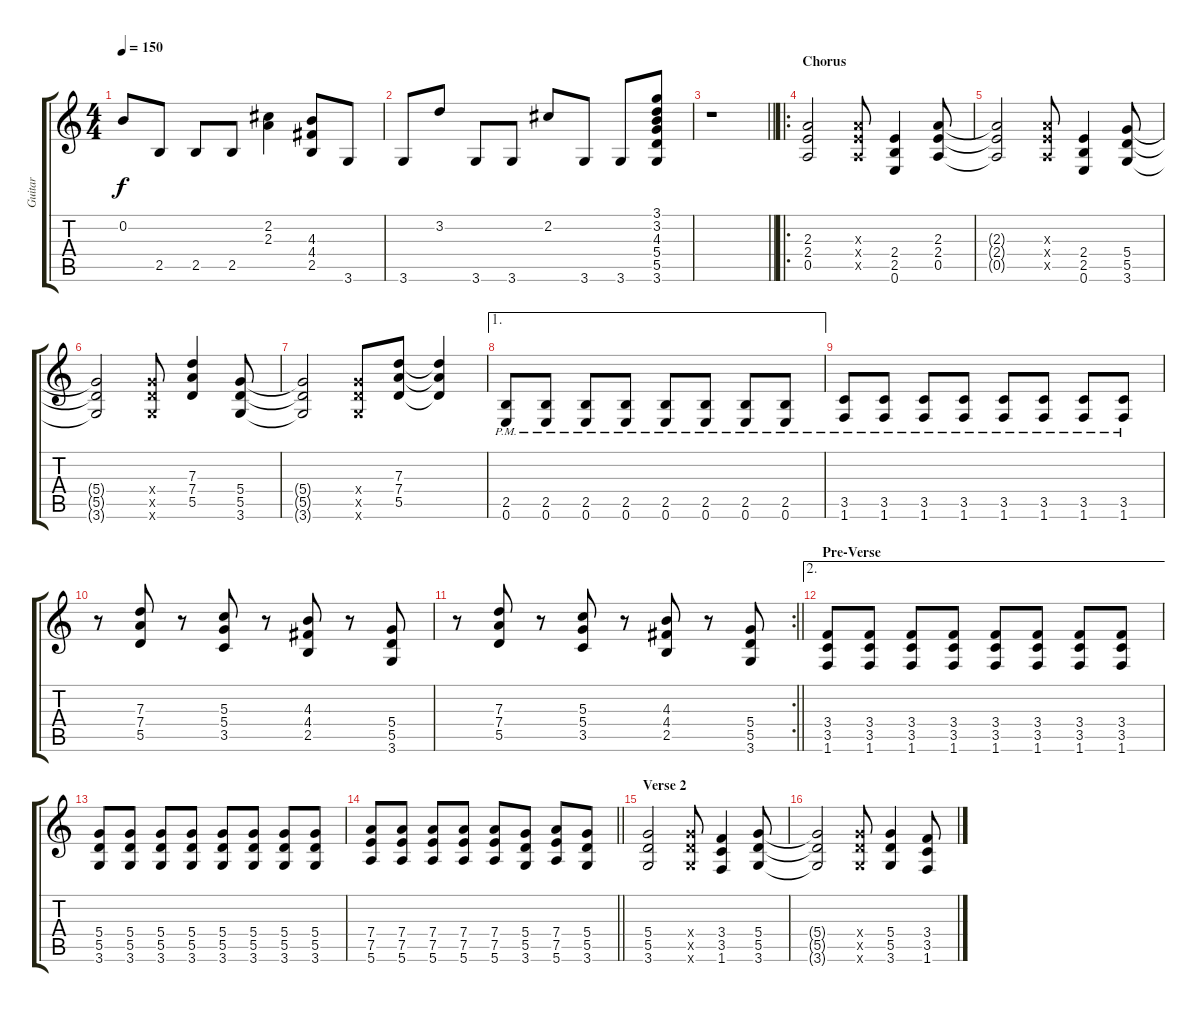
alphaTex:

\track ("Guitar" "Guitar") {instrument overdrivenguitar}
\staff {score tabs}
\tuning (E4 B3 G3 D3 A2 E2) {hide}
\ts (4 4)
\tempo 150
\clef g2
\ks c
0.2.8{dy f} 2.5.8 2.5.8 2.5.8 (2.2 2.3).4 (4.3 4.4 2.5).8 3.6.8 |
3.6.8 3.2.8 3.6.8 3.6.8 2.2.8 3.6.8 3.6.8 (3.1 3.2 4.3 5.4 5.5 3.6).8 |
\barLineRight lightlight
r.1 |
\ro
\section ("" "Chorus")
(2.3 2.4 0.5).2 (2.3{x} 2.4{x} 0.5{x}).8 (2.4 2.5 0.6).4 (2.3 2.4 0.5).8 |
(2.3{t} 2.4{t} 0.5{t}).2 (2.3{x} 2.4{x} 0.5{x}).8 (2.4 2.5 0.6).4 (5.4 5.5 3.6).8 |
(5.4{t} 5.5{t} 3.6{t}).2 (5.4{x} 5.5{x} 3.6{x}).8 (7.3 7.4 5.5).4 (5.4 5.5 3.6).8 |
(5.4{t} 5.5{t} 3.6{t}).2 (5.4{x} 5.5{x} 3.6{x}).8 (7.3 7.4 5.5).8 (7.3{t} 7.4{t} 5.5{t}).4 |
\ae 1
(2.5{pm} 0.6{pm}).8 (2.5{pm} 0.6{pm}).8 (2.5{pm} 0.6{pm}).8 (2.5{pm} 0.6{pm}).8 (2.5{pm} 0.6{pm}).8 (2.5{pm} 0.6{pm}).8 (2.5{pm} 0.6{pm}).8 (2.5{pm} 0.6{pm}).8 |
(3.5{pm} 1.6{pm}).8 (3.5{pm} 1.6{pm}).8 (3.5{pm} 1.6{pm}).8 (3.5{pm} 1.6{pm}).8 (3.5{pm} 1.6{pm}).8 (3.5{pm} 1.6{pm}).8 (3.5{pm} 1.6{pm}).8 (3.5{pm} 1.6{pm}).8 |
r.8 (7.3 7.4 5.5).8 r.8 (5.3 5.4 3.5).8 r.8 (4.3 4.4 2.5).8 r.8 (5.4 5.5 3.6).8 |
\rc 2
\barLineRight lightlight
r.8 (7.3 7.4 5.5).8 r.8 (5.3 5.4 3.5).8 r.8 (4.3 4.4 2.5).8 r.8 (5.4 5.5 3.6).8 |
\ae 2
\section ("" "Pre-Verse")
(3.4 3.5 1.6).8 (3.4 3.5 1.6).8 (3.4 3.5 1.6).8 (3.4 3.5 1.6).8 (3.4 3.5 1.6).8 (3.4 3.5 1.6).8 (3.4 3.5 1.6).8 (3.4 3.5 1.6).8 |
(5.4 5.5 3.6).8 (5.4 5.5 3.6).8 (5.4 5.5 3.6).8 (5.4 5.5 3.6).8 (5.4 5.5 3.6).8 (5.4 5.5 3.6).8 (5.4 5.5 3.6).8 (5.4 5.5 3.6).8 |
\barLineRight lightlight
(7.4 7.5 5.6).8 (7.4 7.5 5.6).8 (7.4 7.5 5.6).8 (7.4 7.5 5.6).8 (7.4 7.5 5.6).8 (5.4 5.5 3.6).8 (7.4 7.5 5.6).8 (5.4 5.5 3.6).8 |
\section ("" "Verse 2")
(5.4 5.5 3.6).2 (5.4{x} 5.5{x} 3.6{x}).8 (3.4 3.5 1.6).4 (5.4 5.5 3.6).8 |
(5.4{t} 5.5{t} 3.6{t}).2 (5.4{x} 5.5{x} 3.6{x}).8 (5.4 5.5 3.6).4 (3.4 3.5 1.6).8
